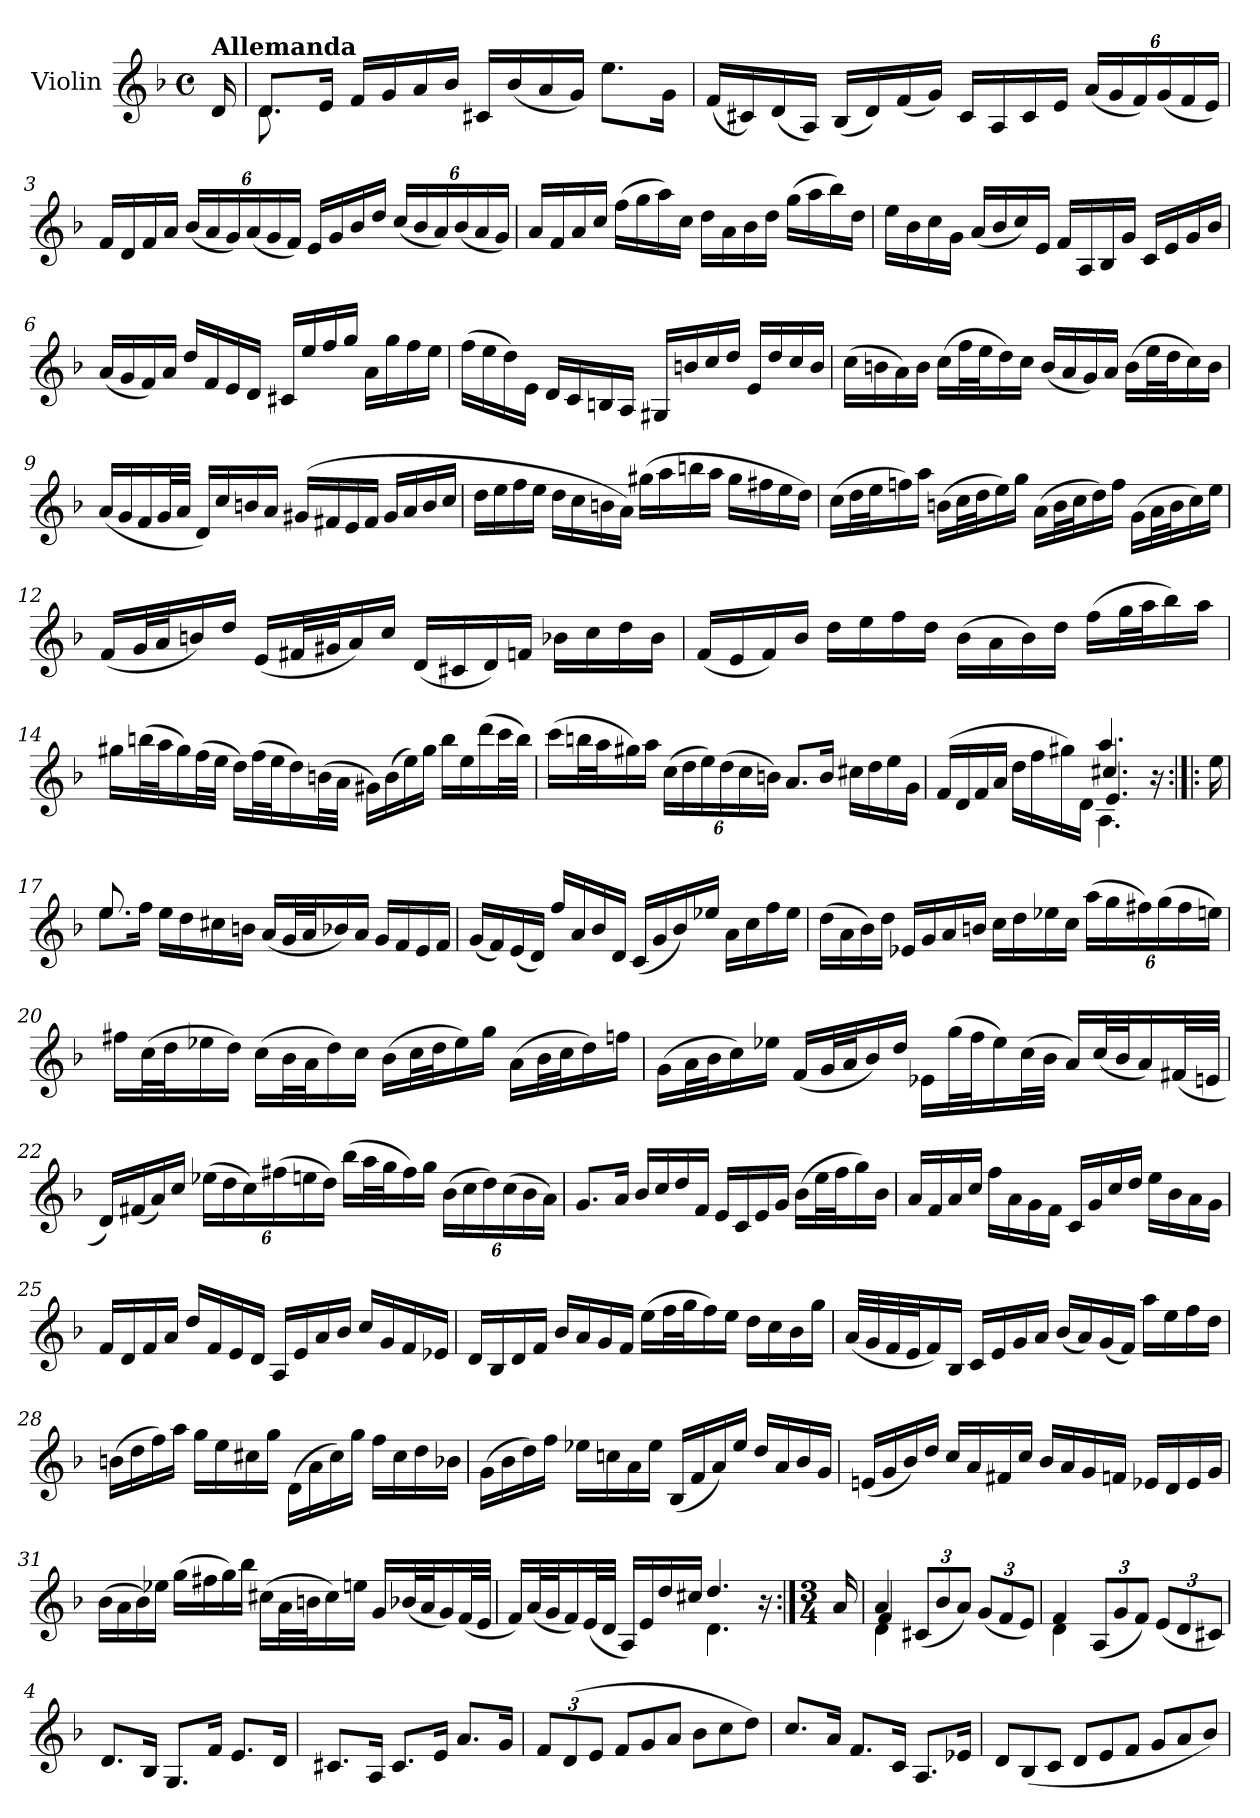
**kern
*part1
*staff1
*I"Violin
*I'Vln.
*clefG2
*k[b-]
*M4/4
*met(c)
=
!LO:TX:a:B:t=Allemanda
16d/
=1
*^
8.d/L	8.d\
16e/Jk	2ryy
16f/LL	.
16g/	.
16a/	.
16b-/JJ	.
16c#X/LL	.
(<16b-/	.
16a/	.
16g/JJ)	4ryy
8.ee\L	.
16g\Jk	16ryy
*v	*v
=2
(<16f/LL
16c#X/)
(<16d/
16A/JJ)
(<16B-/LL
16d/)
(<16f/
16g/JJ)
16c#/LL
16A/
16c#/
16e/JJ
*Xbrackettup
(<24a/LL
24g/
24f/)
(<24g/
24f/
24e/JJ)
!!LO:LB:g=z
=3
16f/LL
16d/
16f/
16a/JJ
(<24b-/LL
24a/
24g/)
(<24a/
24g/
24f/JJ)
16e/LL
16g/
16b-/
16dd/JJ
(<24cc/LL
24b-/
24a/)
(<24b-/
24a/
24g/JJ)
=4
16a/LL
16f/
16a/
16cc/JJ
(>16ff\LL
16gg\
16aa\)
16cc\JJ
16dd\LL
16a\
16b-\
16dd\JJ
(>16gg\LL
16aa\
16bb-\)
16dd\JJ
=5
16ee\LL
16b-\
16cc\
16g\JJ
(<16a/LL
16b-/
16cc/)
16e/JJ
16f/LL
16A/
16B-/
16g/JJ
16c/LL
16e/
16g/
16b-/JJ
!!LO:LB:g=z
=6
(<16a/LL
16g/
16f/)
16a/JJ
16dd/LL
16f/
16e/
16d/JJ
16c#X/LL
16ee/
16ff/
16gg/JJ
16a\LL
16gg\
16ff\
16ee\JJ
=7
(>16ff\LL
16ee\
16dd\)
16e\JJ
16d/LL
16c/
16Bn/
16A/JJ
16G#X/LL
16bn/
16cc/
16dd/JJ
16e/LL
16dd/
16cc/
16b/JJ
=8
(>16cc\LL
16bn\
16a\)
16b\JJ
(>16cc\LL
32ff\L
32ee\J
16dd\)
16cc\JJ
(<16b/LL
16a/
16g/)
16a/JJ
(>16b\LL
32ee\L
32dd\J
16cc\)
16b\JJ
!!LO:LB:g=z
=9
(<16a/LL
16g/
16f/
32g/L
32a/JJJ
16d/LL)
16cc/
16bn/
16a/JJ
(>16g#X/LL
16f#X/
16e/
16f#/JJ
16g#/LL
16a/
16b/
16cc/JJ
=10
16dd\LL
16ee\
16ff\
16ee\JJ
16dd\LL
16cc\
16bn\
16a\JJ)
(>16gg#X\LL
16aa\
16bbn\
16aa\JJ
16gg#\LL
16ff#X\
16ee\
16dd\JJ)
=11
(>16cc\LL
32dd\L
32ee\J
16ffn\)
16aa\JJ
(>16bn\LL
32cc\L
32dd\J
16ee\)
16gg\JJ
(>16a\LL
32b\L
32cc\J
16dd\)
16ff\JJ
(>16g\LL
32a\L
32b\J
16cc\)
16ee\JJ
!!LO:LB:g=z
=12
(<16f/LL
32g/L
32a/J
16bn/)
16dd/JJ
(<16e/LL
32f#X/L
32g#X/J
16a/)
16cc/JJ
(<16d/LL
16c#X/
16d/)
16fn/JJ
16b-X\LL
16cc\
16dd\
16b-\JJ
=13
(<16f/LL
16e/
16f/)
16b-/JJ
16dd\LL
16ee\
16ff\
16dd\JJ
(>16b-\LL
16a\
16b-\)
16dd\JJ
(>16ff\LL
32gg\L
32aa\J
16bb-\)
16aa\JJ
!!LO:LB:g=z
=14
16gg#X\LL
(>32bbn\L
32aa\J
16gg#\)
(>32ff\L
32ee\JJJ
16dd\LL)
(>32ff\L
32ee\J
16dd\)
(>32bn\L
32a\JJJ
16g#X\LL)
(>16b\
16ee\)
16gg#\JJ
16bb\LL
16ee\
(>16ddd\
32ccc\L
32bb\JJJ)
=15
(>16ccc\LL
32bbn\L
32aa\J
16gg#X\)
16aa\JJ
(>24cc\LL
24dd\
24ee\)
(>24dd\
24cc\
24bn\JJ)
8.a/L
16b/Jk
16cc#X\LL
16dd\
16ee\
16g\JJ
=16
*^
*	*^
*	*	*^
(>16f/LL	2ryy	2ryy	2ryy
16d/	.	.	.
16f/	.	.	.
16a/JJ	.	.	.
16dd\LL	.	.	.
16ff\	.	.	.
16gg#X\)	.	.	.
16d\JJ	.	.	.
4.aa/	4.A\	4.cc#X/	4.e/
16r	16ryy	16ryy	16ryy
*v	*v	*v	*v
!!LO:LB:g=z
=16X1:|!|:
16ee\
=17
*^
8.ee\L	8.ee/
16ff\Jk	2ryy
16ee\LL	.
16dd\	.
16cc#X\	.
16bn\JJ	.
(<16a/LL	.
32g/L	.
32a/J	.
16b-X/)	.
16a/JJ	4ryy
16g/LL	.
16f/	.
16e/	.
16f/JJ	16ryy
*v	*v
=18
(<16g/LL
16f/)
(<16e/
16d/JJ)
16ff/LL
16a/
16b-/
16d/JJ
(<16c/LL
16g/
16b-/)
16ee-X/JJ
16a\LL
16cc\
16ff\
16ee-\JJ
=19
(>16dd\LL
16a\
16b-\)
16dd\JJ
16e-X/LL
16g/
16a/
16bn/JJ
16cc\LL
16dd\
16ee-X\
16cc\JJ
(>24aa\LL
24gg\
24ff#X\)
(>24gg\
24ff#\
24een\JJ)
!!LO:LB:g=z
=20
16ff#X\LL
(>32cc\L
32dd\J
16ee-X\
16dd\JJ)
(>16cc\LL
32b-\L
32a\J
16dd\)
16cc\JJ
(>16b-\LL
32cc\L
32dd\J
16ee-\)
16gg\JJ
(>16a\LL
32b-\L
32cc\J
16dd\)
16ffn\JJ
=21
(>16g\LL
32a\L
32b-\J
16cc\)
16ee-X\JJ
(<16f/LL
32g/L
32a/J
16b-/)
16dd/JJ
16e-X\LL
(>32gg\L
32ff\J
16ee-\)
(>32cc\L
32b-\JJJ
16a/LL)
(<32cc/L
32b-/J
16a/)
(<32f#X/L
32en/JJJ
!!LO:LB:g=z
=22
16d/LL)
(<16f#X/
16a/)
16cc/JJ
(>24ee-X\LL
24dd\
24cc\)
(>24ff#X\
24een\
24dd\JJ)
(>16bb-\LL
32aa\L
32gg\J
16ff#\)
16gg\JJ
(>24b-\LL
24cc\
24dd\)
(>24cc\
24b-\
24a\JJ)
=23
8.g/L
16a/Jk
16b-/LL
16cc/
16dd/
16f/JJ
16e/LL
16c/
16e/
16g/JJ
(>16b-\LL
32ee\L
32ff\J
16gg\)
16b-\JJ
=24
16a/LL
16f/
16a/
16cc/JJ
16ff\LL
16a\
16g\
16f\JJ
16c/LL
16g/
16cc/
16dd/JJ
16ee\LL
16b-\
16a\
16g\JJ
!!LO:LB:g=z
=25
16f/LL
16d/
16f/
16a/JJ
16dd/LL
16f/
16e/
16d/JJ
16A/LL
16e/
16a/
16b-/JJ
16cc/LL
16g/
16f/
16e-X/JJ
=26
16d/LL
16B-/
16d/
16f/JJ
16b-/LL
16a/
16g/
16f/JJ
(>16ee\LL
32ff\L
32gg\J
16ff\)
16ee\JJ
16dd\LL
16cc\
16b-\
16gg\JJ
!!LO:LB:g=z
=27
(<32a/LLL
32g/
32f/
32e/J
16f/)
16B-/JJ
16c/LL
16e/
16g/
16a/JJ
(<16b-/LL
16a/)
(<16g/
16f/JJ)
16aa\LL
16ee\
16ff\
16dd\JJ
=28
(>16bn\LL
16dd\
16ff\)
16aa\JJ
16gg\LL
16ee\
16cc#X\
16gg\JJ
(>16d\LL
16a\
16cc#\)
16gg\JJ
16ff\LL
16cc#\
16dd\
16b-X\JJ
=29
(>16g\LL
16b-\
16dd\)
16ff\JJ
16ee-X\LL
16ccn\
16a\
16ee-\JJ
(<16B-/LL
16f/
16a/)
16ee-/JJ
16dd/LL
16a/
16b-/
16g/JJ
!!LO:LB:g=z
=30
(<16en/LL
16g/
16b-/)
16dd/JJ
16cc/LL
16a/
16f#X/
16cc/JJ
16b-/LL
16a/
16g/
16fn/JJ
16e-X/LL
16d/
16e-/
16g/JJ
=31
(>16b-\LL
16a\
16b-\)
16ee-X\JJ
(>16gg\LL
16ff#X\
16gg\)
16bb-\JJ
(>16cc#X\LL
32a\L
32bn\J
16cc#\)
16een\JJ
16g/LL
(<32b-X/L
32a/J
16g/)
(<32f/L
32e/JJJ
=32
*^
16f/LL)	2ryy
(<32a/L	.
32g/J	.
16f/)	.
(<32e/L	.
32d/JJJ	.
16A/LL)	.
16e/	.
16dd/	.
16cc#X/JJ	.
4.dd/	4.d\
16r	16ryy
*v	*v
!!LO:PB:g=z
=1:|!
*M3/4
*^
!LO:TX:a:B:t=Corrente	!
*v	*v
16a/
=2
*^
*	*^
4a/	4d\	4f/
(<12c#X/L	2ryy	2ryy
12b-/	.	.
12a/J)	.	.
(<12g/L	.	.
12f/	.	.
12e/J)	.	.
*	*v	*v
=3	=3
4f/	4d\
(<12A/L	2ryy
12g/	.
12f/J)	.
(<12e/L	.
12d/	.
12c#X/J)	.
*v	*v
=4
8.d/L
16B-/Jk
8.G/L
16f/Jk
8.e/L
16d/Jk
=5
8.c#X/L
16A/Jk
8.c#/L
16e/Jk
8.a/L
16g/Jk
!!LO:LB:g=z
=6
12f/L
(>12d/
12e/J
*Xtuplet
12f/L
12g/
12a/J
12b-\L
12cc\
12dd\J)
=7
8.cc/L
16a/Jk
8.f/L
16c/Jk
8.A/L
16e-X/Jk
=8
12d/L
(<12B-/
12c/J
12d/L
12e/
12f/J
12g/L
12a/
12b-/J)
=
*-
